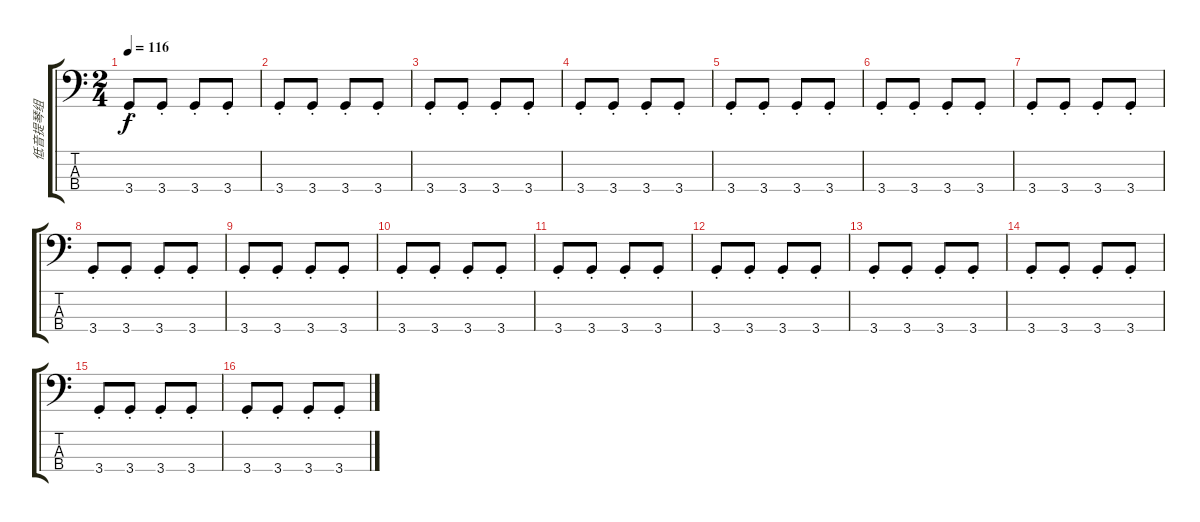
\track ("低音提琴组" "低音提琴组") {instrument contrabass}
\staff {score tabs}
\tuning (G2 D2 A1 E1) {hide}
\ts (2 4)
\tempo 116
\clef f4
\ks c
3.4{st}.8{dy f} 3.4{st}.8 3.4{st}.8 3.4{st}.8 |
3.4{st}.8 3.4{st}.8 3.4{st}.8 3.4{st}.8 |
3.4{st}.8 3.4{st}.8 3.4{st}.8 3.4{st}.8 |
3.4{st}.8 3.4{st}.8 3.4{st}.8 3.4{st}.8 |
3.4{st}.8 3.4{st}.8 3.4{st}.8 3.4{st}.8 |
3.4{st}.8 3.4{st}.8 3.4{st}.8 3.4{st}.8 |
3.4{st}.8 3.4{st}.8 3.4{st}.8 3.4{st}.8 |
3.4{st}.8 3.4{st}.8 3.4{st}.8 3.4{st}.8 |
3.4{st}.8 3.4{st}.8 3.4{st}.8 3.4{st}.8 |
3.4{st}.8 3.4{st}.8 3.4{st}.8 3.4{st}.8 |
3.4{st}.8 3.4{st}.8 3.4{st}.8 3.4{st}.8 |
3.4{st}.8 3.4{st}.8 3.4{st}.8 3.4{st}.8 |
3.4{st}.8 3.4{st}.8 3.4{st}.8 3.4{st}.8 |
3.4{st}.8 3.4{st}.8 3.4{st}.8 3.4{st}.8 |
3.4{st}.8 3.4{st}.8 3.4{st}.8 3.4{st}.8 |
3.4{st}.8 3.4{st}.8 3.4{st}.8 3.4{st}.8
